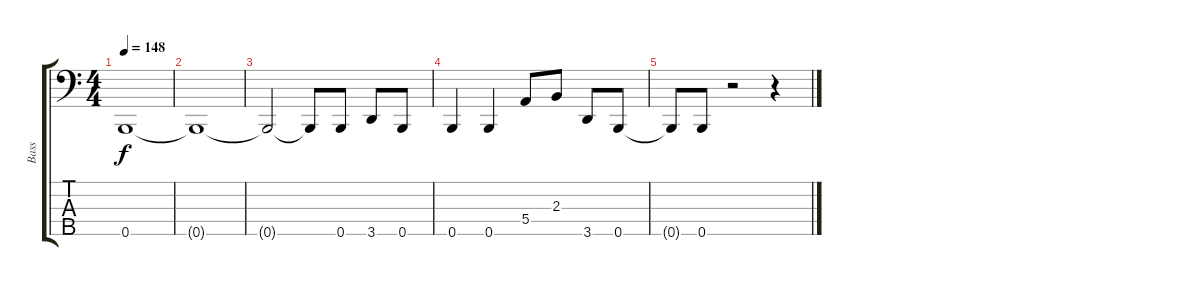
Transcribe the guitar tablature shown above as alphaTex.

\track ("Bass" "Bass") {instrument electricbasspick}
\staff {score tabs}
\tuning (G2 D2 A1 E1 B0) {hide}
\ts (4 4)
\tempo 148
\clef f4
\ks c
0.5{t}.1{dy f} |
0.5{t}.1 |
0.5{t}.2 0.5{t}.8 0.5.8 3.5.8 0.5.8 |
0.5.4 0.5.4 5.4.8 2.3.8 3.5.8 0.5.8 |
0.5{t}.8 0.5.8 r.2 r.4
